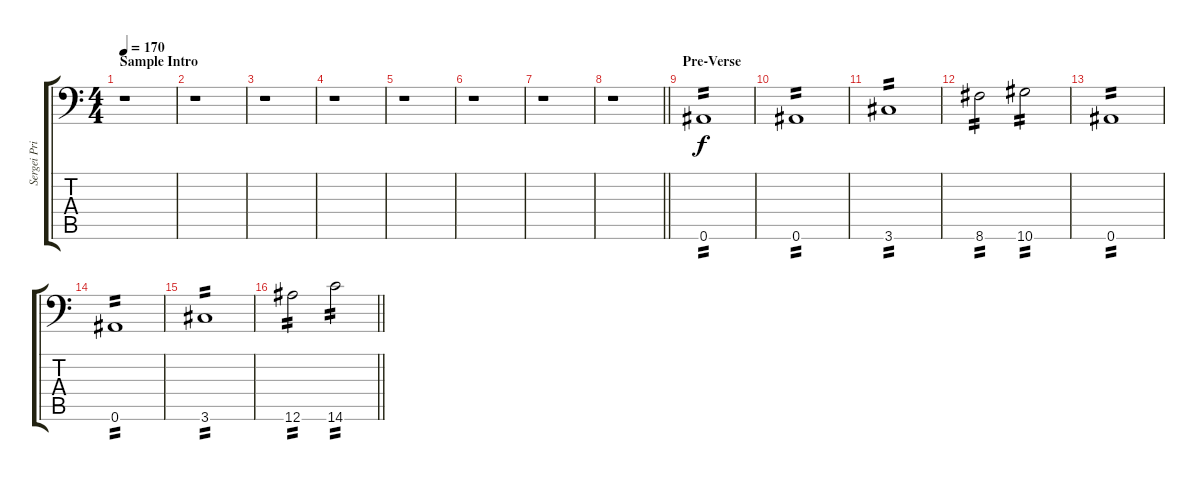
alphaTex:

\track ("Sergei Primal" "Sergei Pri") {instrument distortionguitar}
\staff {score tabs}
\tuning (C4 G3 Eb3 Bb2 F2 Bb1) {hide}
\ts (4 4)
\section ("" "Sample Intro")
\tempo 170
\clef f4
\ks c
r.1{dy f instrument distortionguitar} |
r.1 |
r.1 |
r.1 |
r.1 |
r.1 |
r.1 |
\barLineRight lightlight
r.1 |
\section ("" "Pre-Verse")
0.6.1{tp 2} |
0.6.1{tp 2} |
3.6.1{tp 2} |
8.6.2{tp 2} 10.6.2{tp 2} |
0.6.1{tp 2} |
0.6.1{tp 2} |
3.6.1{tp 2} |
\barLineRight lightlight
12.6.2{tp 2} 14.6.2{tp 2}
